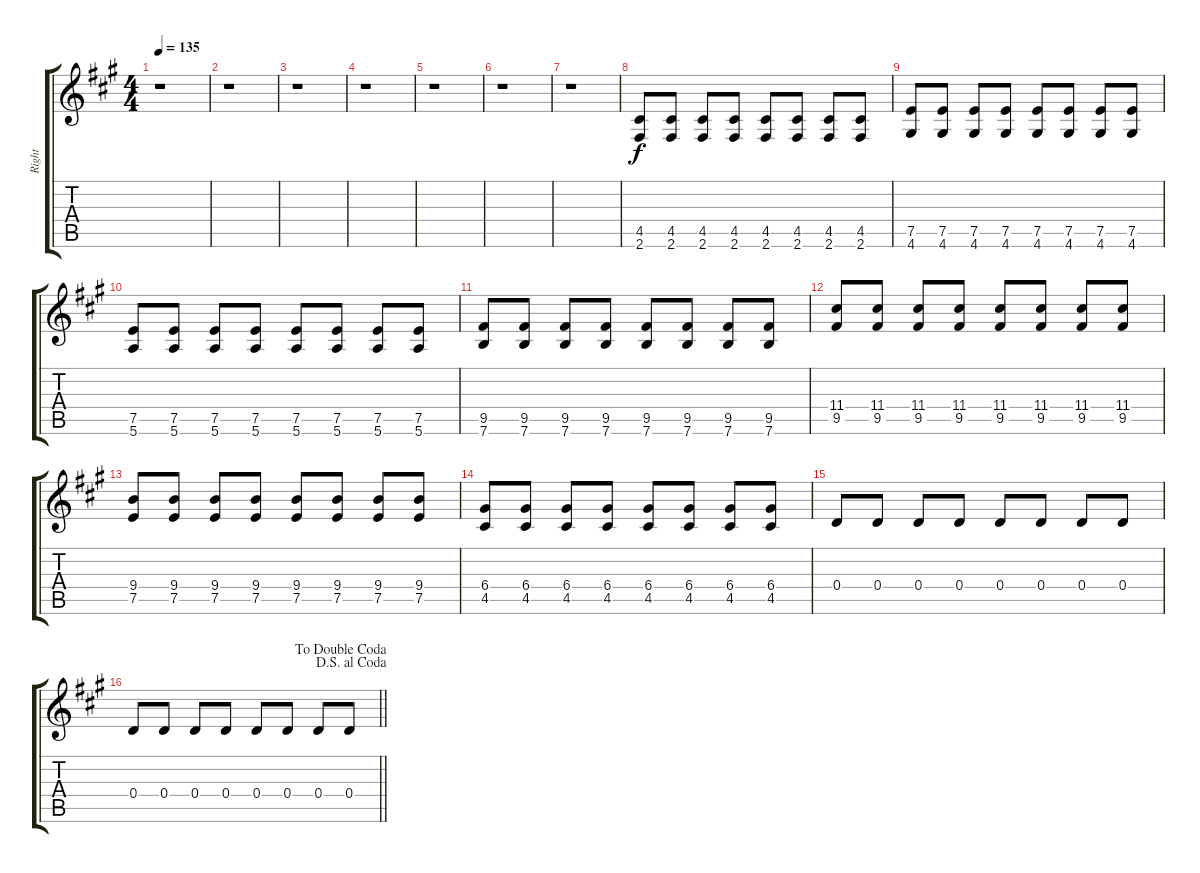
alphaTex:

\track ("Right" "Right") {instrument overdrivenguitar}
\staff {score tabs}
\tuning (E4 B3 G3 D3 A2 E2) {hide}
\ts (4 4)
\tempo 135
\clef g2
\ks a
r.1{dy f} |
r.1 |
r.1 |
r.1 |
r.1 |
r.1 |
r.1 |
(4.5 2.6).8 (4.5 2.6).8 (4.5 2.6).8 (4.5 2.6).8 (4.5 2.6).8 (4.5 2.6).8 (4.5 2.6).8 (4.5 2.6).8 |
(7.5 4.6).8 (7.5 4.6).8 (7.5 4.6).8 (7.5 4.6).8 (7.5 4.6).8 (7.5 4.6).8 (7.5 4.6).8 (7.5 4.6).8 |
(7.5 5.6).8 (7.5 5.6).8 (7.5 5.6).8 (7.5 5.6).8 (7.5 5.6).8 (7.5 5.6).8 (7.5 5.6).8 (7.5 5.6).8 |
(9.5 7.6).8 (9.5 7.6).8 (9.5 7.6).8 (9.5 7.6).8 (9.5 7.6).8 (9.5 7.6).8 (9.5 7.6).8 (9.5 7.6).8 |
(11.4 9.5).8 (11.4 9.5).8 (11.4 9.5).8 (11.4 9.5).8 (11.4 9.5).8 (11.4 9.5).8 (11.4 9.5).8 (11.4 9.5).8 |
(9.4 7.5).8 (9.4 7.5).8 (9.4 7.5).8 (9.4 7.5).8 (9.4 7.5).8 (9.4 7.5).8 (9.4 7.5).8 (9.4 7.5).8 |
(6.4 4.5).8 (6.4 4.5).8 (6.4 4.5).8 (6.4 4.5).8 (6.4 4.5).8 (6.4 4.5).8 (6.4 4.5).8 (6.4 4.5).8 |
0.4.8 0.4.8 0.4.8 0.4.8 0.4.8 0.4.8 0.4.8 0.4.8 |
\jump dalsegnoalcoda
\jump dadoublecoda
\barLineRight lightlight
0.4.8 0.4.8 0.4.8 0.4.8 0.4.8 0.4.8 0.4.8 0.4.8
